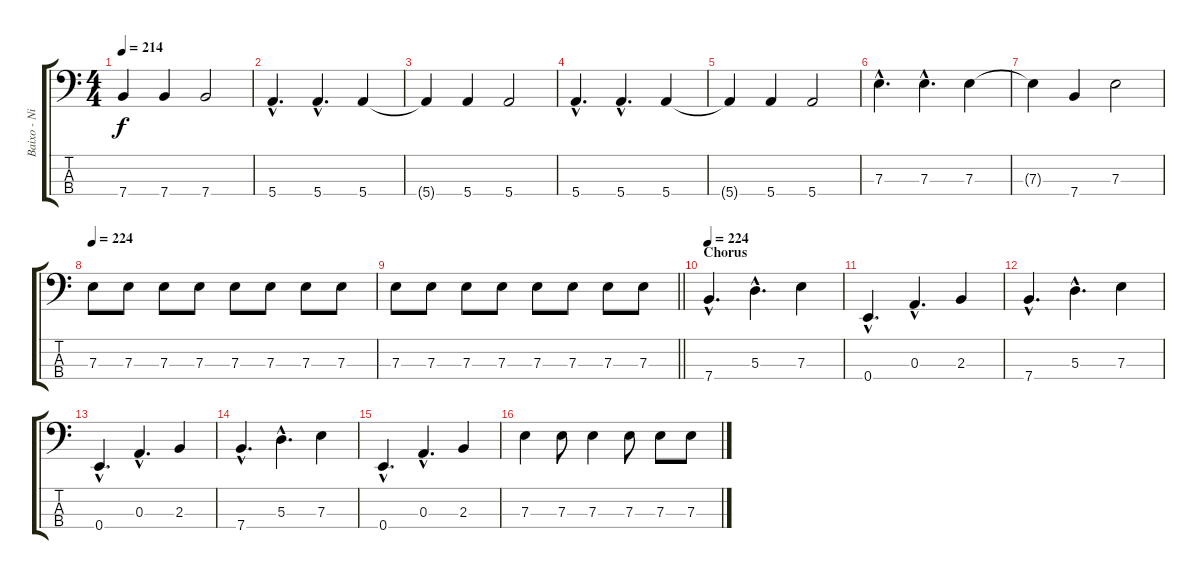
\track ("Baixo - Nikola" "Baixo - Ni") {instrument electricbasspick}
\staff {score tabs}
\tuning (G2 D2 A1 E1) {hide}
\ts (4 4)
\tempo 214
\clef f4
\ks c
7.4{t}.4{dy f} 7.4.4 7.4.2 |
5.4{hac}.4{d} 5.4{hac}.4{d} 5.4.4 |
5.4{t}.4 5.4.4 5.4.2 |
5.4{hac}.4{d} 5.4{hac}.4{d} 5.4.4 |
5.4{t}.4 5.4.4 5.4.2 |
7.3{hac}.4{d} 7.3{hac}.4{d} 7.3.4 |
7.3{t}.4 7.4.4 7.3.2 |
\tempo 224
7.3.8 7.3.8 7.3.8 7.3.8 7.3.8 7.3.8 7.3.8 7.3.8 |
\barLineRight lightlight
7.3.8 7.3.8 7.3.8 7.3.8 7.3.8 7.3.8 7.3.8 7.3.8 |
\section ("" "Chorus")
\tempo 224
7.4{hac}.4{d} 5.3{hac}.4{d} 7.3.4 |
0.4{hac}.4{d} 0.3{hac}.4{d} 2.3.4 |
7.4{hac}.4{d} 5.3{hac}.4{d} 7.3.4 |
0.4{hac}.4{d} 0.3{hac}.4{d} 2.3.4 |
7.4{hac}.4{d} 5.3{hac}.4{d} 7.3.4 |
0.4{hac}.4{d} 0.3{hac}.4{d} 2.3.4 |
7.3.4 7.3.8 7.3.4 7.3.8 7.3.8 7.3.8
